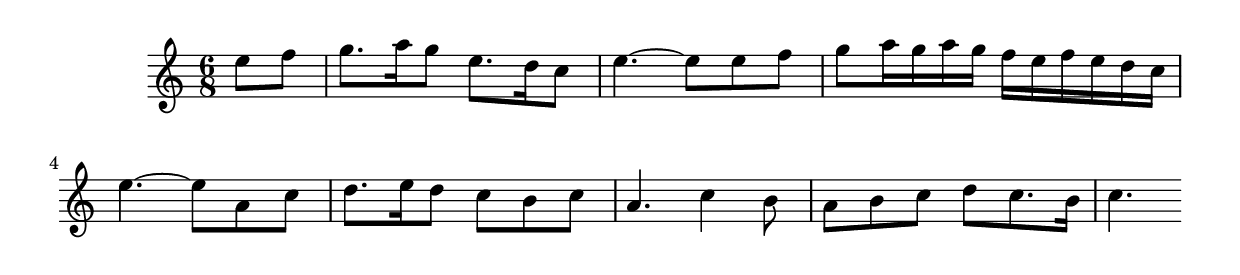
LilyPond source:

\version "2.14.0"
%{\header {
  title = "Scheherezade (theme from third movement)"
  composer = "Nikolai Rimsky-Korsakov"
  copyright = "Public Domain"
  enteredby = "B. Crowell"
}%}
\score{{\key c \major
    \time 6/8
    %{\tempo 8=160
    %}\relative e'' {
\partial 4
e8 f | g8. a16 g8 e8. d16 c8 | e4.~ e8 e f | g8 a16 g a g f e f e d c | e4.~ e8 a, c | 
d8. e16 d8 c b c | a4. c4 b8 | a8 b c d c8. b16 | c4.
}
}}